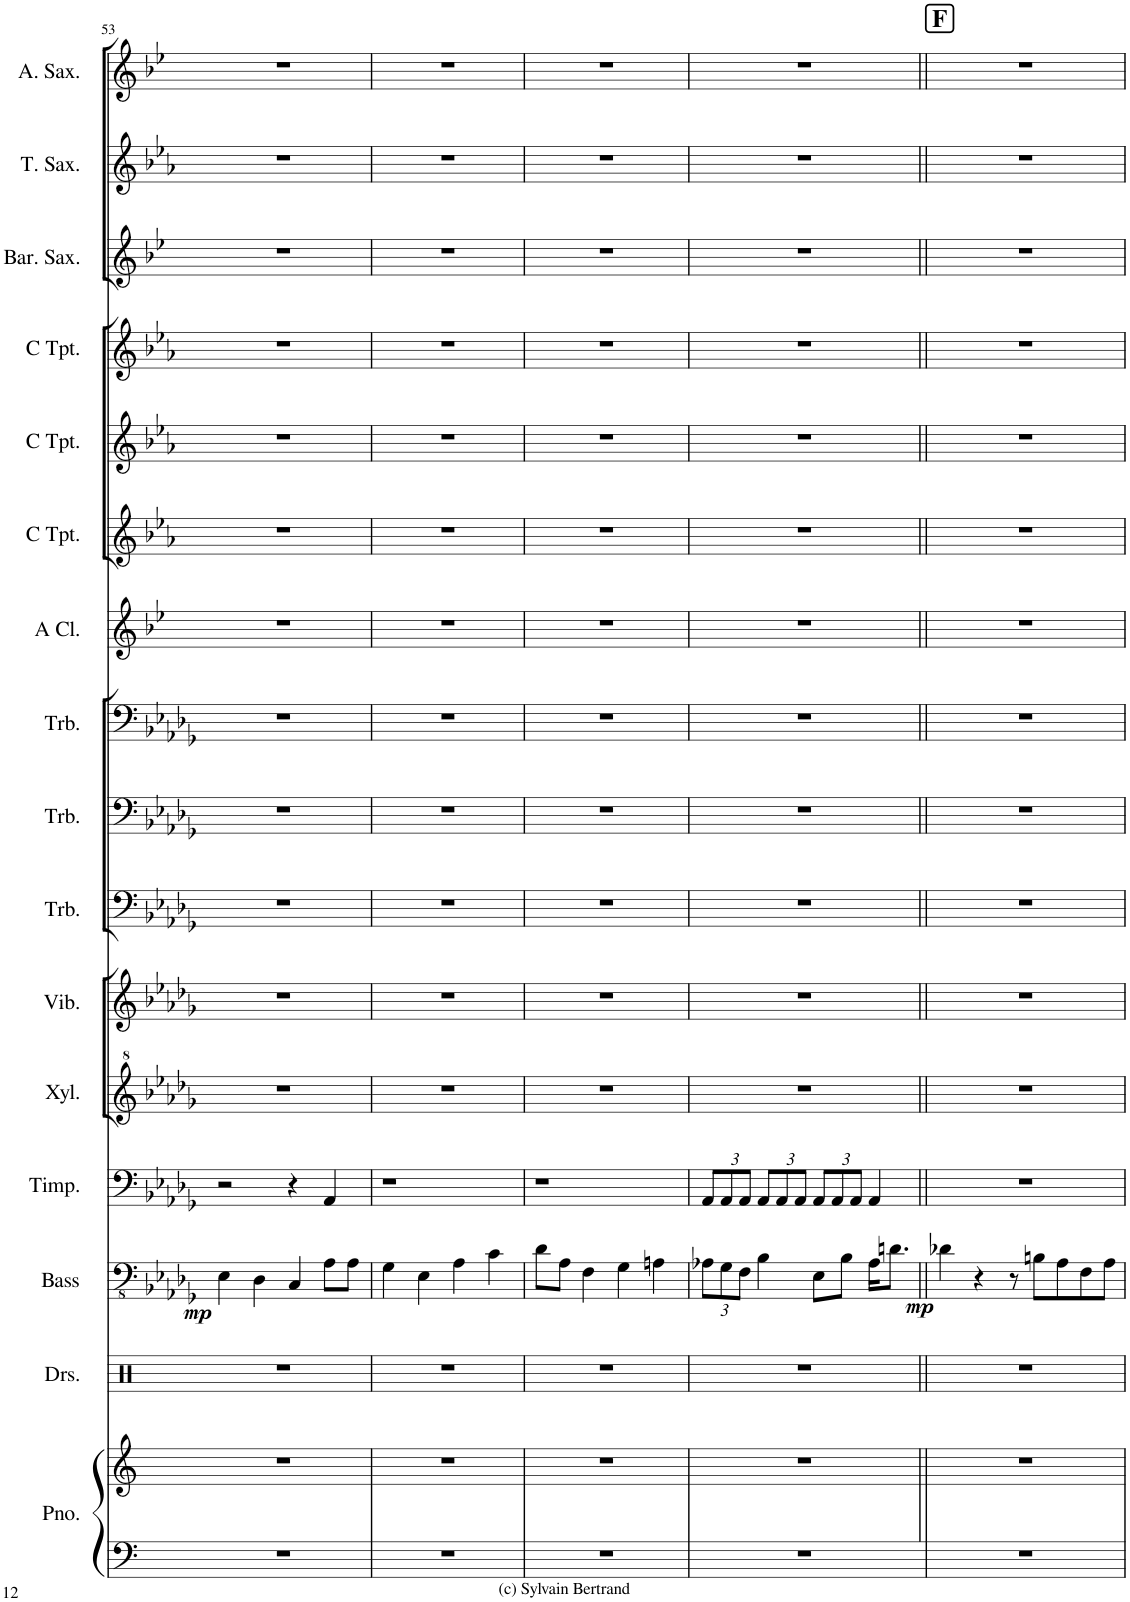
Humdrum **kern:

**kern	**kern	**kern	**kern	**dynam	**kern	**kern	**kern	**kern	**kern	**kern	**kern	**kern	**kern	**kern	**kern	**kern	**kern
*part16	*part16	*part15	*part14	*part14	*part13	*part12	*part11	*part10	*part9	*part8	*part7	*part6	*part5	*part4	*part3	*part2	*part1
*staff17	*staff16	*staff15	*staff14	*staff14	*staff13	*staff12	*staff11	*staff10	*staff9	*staff8	*staff7	*staff6	*staff5	*staff4	*staff3	*staff2	*staff1
*I"Piano	*	*I"Drumset	*I"Acoustic Bass	*	*I"Timpani	*I"Xylophone	*I"Vibraphone	*I"Trombone	*I"Trombone	*I"Trombone	*I"A Clarinet	*I"C Trumpet	*I"C Trumpet	*I"C Trumpet	*I"Baritone Saxophone	*I"Tenor Saxophone	*I"Alto Saxophone
*I'Pno.	*	*I'Drs.	*I'Bass	*	*I'Timp.	*I'Xyl.	*I'Vib.	*I'Trb.	*I'Trb.	*I'Trb.	*I'A Cl.	*I'C Tpt.	*I'C Tpt.	*I'C Tpt.	*I'Bar. Sax.	*I'T. Sax.	*I'A. Sax.
!!LO:PB:g=z
*clefF4	*clefG2	*clefX	*clefFv4	*	*clefF4	*clefG^2	*clefG2	*clefF4	*clefF4	*clefF4	*clefG2	*clefG2	*clefG2	*clefG2	*clefG2	*clefG2	*clefG2
*	*	*	*	*	*	*	*	*	*	*	*Trd2c3	*	*	*	*Trd12c21	*Trd8c14	*Trd5c9
*k[]	*k[]	*k[]	*k[b-e-a-d-g-]	*	*k[b-e-a-d-g-]	*k[b-e-a-d-g-]	*k[b-e-a-d-g-]	*k[b-e-a-d-g-]	*k[b-e-a-d-g-]	*k[b-e-a-d-g-]	*k[b-e-]	*k[b-e-a-]	*k[b-e-a-]	*k[b-e-a-]	*k[b-e-]	*k[b-e-a-]	*k[b-e-]
*M4/4	*M4/4	*M4/4	*M4/4	*	*M4/4	*M4/4	*M4/4	*M4/4	*M4/4	*M4/4	*M4/4	*M4/4	*M4/4	*M4/4	*M4/4	*M4/4	*M4/4
=53	=53	=53	=53	=53	=53	=53	=53	=53	=53	=53	=53	=53	=53	=53	=53	=53	=53
!	!	!	!	!LO:DY:b	!	!	!	!	!	!	!	!	!	!	!	!	!
1r	1r	1r	4EE-\	mp	2r	1r	1r	1r	1r	1r	1r	1r	1r	1r	1r	1r	1r
.	.	.	4DD-\	.	.	.	.	.	.	.	.	.	.	.	.	.	.
.	.	.	4CC/	.	4r	.	.	.	.	.	.	.	.	.	.	.	.
.	.	.	8AA-\L	.	4AA-/	.	.	.	.	.	.	.	.	.	.	.	.
.	.	.	8AA-\J	.	.	.	.	.	.	.	.	.	.	.	.	.	.
=54	=54	=54	=54	=54	=54	=54	=54	=54	=54	=54	=54	=54	=54	=54	=54	=54	=54
1r	1r	1r	4GG-\	.	1r	1r	1r	1r	1r	1r	1r	1r	1r	1r	1r	1r	1r
.	.	.	4EE-\	.	.	.	.	.	.	.	.	.	.	.	.	.	.
.	.	.	4AA-\	.	.	.	.	.	.	.	.	.	.	.	.	.	.
.	.	.	4C\	.	.	.	.	.	.	.	.	.	.	.	.	.	.
=55	=55	=55	=55	=55	=55	=55	=55	=55	=55	=55	=55	=55	=55	=55	=55	=55	=55
1r	1r	1r	8D-\L	.	1r	1r	1r	1r	1r	1r	1r	1r	1r	1r	1r	1r	1r
.	.	.	8AA-\J	.	.	.	.	.	.	.	.	.	.	.	.	.	.
.	.	.	4FF\	.	.	.	.	.	.	.	.	.	.	.	.	.	.
.	.	.	4GG-\	.	.	.	.	.	.	.	.	.	.	.	.	.	.
.	.	.	4AAn\	.	.	.	.	.	.	.	.	.	.	.	.	.	.
=56	=56	=56	=56	=56	=56	=56	=56	=56	=56	=56	=56	=56	=56	=56	=56	=56	=56
*	*	*	*Xbrackettup	*	*Xbrackettup	*	*	*	*	*	*	*	*	*	*	*	*
1r	1r	1r	12AA-X\L	.	12AA-/L	1r	1r	1r	1r	1r	1r	1r	1r	1r	1r	1r	1r
.	.	.	12GG-\	.	12AA-/	.	.	.	.	.	.	.	.	.	.	.	.
.	.	.	12FF\J	.	12AA-/J	.	.	.	.	.	.	.	.	.	.	.	.
.	.	.	4BB-\	.	12AA-/L	.	.	.	.	.	.	.	.	.	.	.	.
.	.	.	.	.	12AA-/	.	.	.	.	.	.	.	.	.	.	.	.
.	.	.	.	.	12AA-/J	.	.	.	.	.	.	.	.	.	.	.	.
.	.	.	8EE-\L	.	12AA-/L	.	.	.	.	.	.	.	.	.	.	.	.
.	.	.	.	.	12AA-/	.	.	.	.	.	.	.	.	.	.	.	.
.	.	.	8BB-\J	.	.	.	.	.	.	.	.	.	.	.	.	.	.
.	.	.	.	.	12AA-/J	.	.	.	.	.	.	.	.	.	.	.	.
.	.	.	16AA-\KL	.	4AA-/	.	.	.	.	.	.	.	.	.	.	.	.
.	.	.	8.Dn\J	.	.	.	.	.	.	.	.	.	.	.	.	.	.
=57||	=57||	=57||	=57||	=57||	=57||	=57||	=57||	=57||	=57||	=57||	=57||	=57||	=57||	=57||	=57||	=57||	=57||
!	!	!	!	!	!	!	!	!	!	!	!	!	!	!	!	!	!LO:TX:a:B:t=F
!	!	!	!	!LO:DY:b	!	!	!	!	!	!	!	!	!	!	!	!	!
1r	1r	1r	4D-X\	mp	1r	1r	1r	1r	1r	1r	1r	1r	1r	1r	1r	1r	1r
.	.	.	4r	.	.	.	.	.	.	.	.	.	.	.	.	.	.
.	.	.	8r	.	.	.	.	.	.	.	.	.	.	.	.	.	.
.	.	.	8BBn\L	.	.	.	.	.	.	.	.	.	.	.	.	.	.
.	.	.	8AA-\	.	.	.	.	.	.	.	.	.	.	.	.	.	.
.	.	.	8FF\	.	.	.	.	.	.	.	.	.	.	.	.	.	.
8ryy	8ryy	8ryy	8AA-\J	.	8ryy	8ryy	8ryy	8ryy	8ryy	8ryy	8ryy	8ryy	8ryy	8ryy	8ryy	8ryy	8ryy
=	=	=	=	=	=	=	=	=	=	=	=	=	=	=	=	=	=
*-	*-	*-	*-	*-	*-	*-	*-	*-	*-	*-	*-	*-	*-	*-	*-	*-	*-
